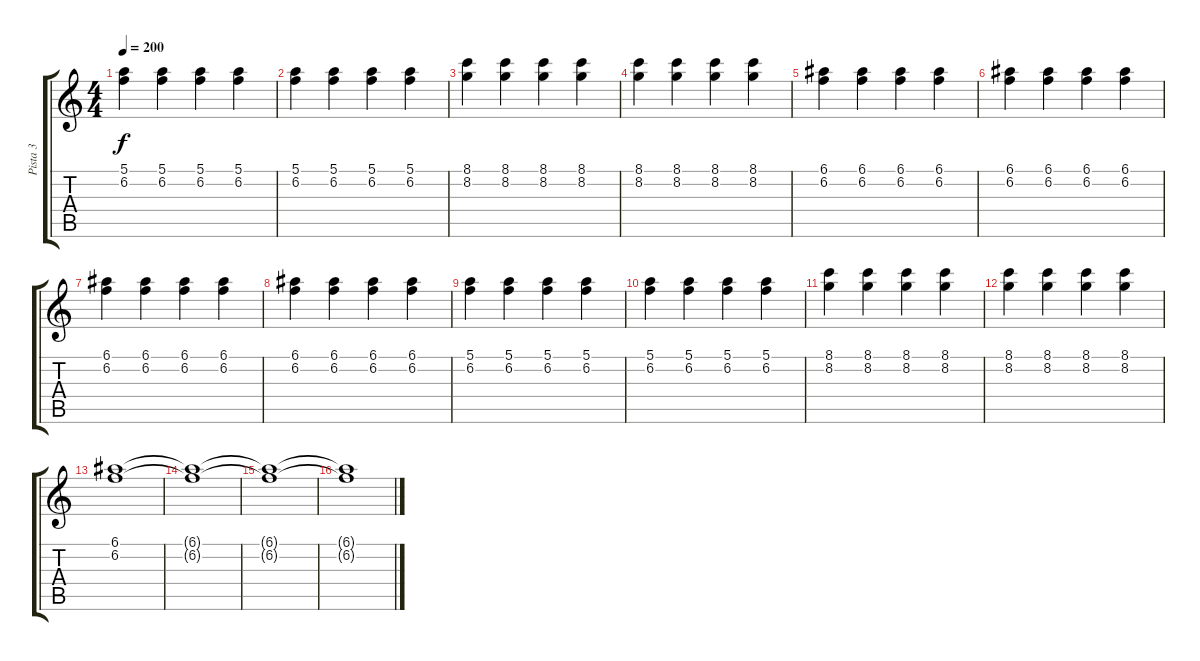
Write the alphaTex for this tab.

\track ("Pista 3" "Pista 3") {instrument distortionguitar}
\staff {score tabs}
\tuning (E4 B3 G3 D3 A2 D2) {hide}
\ts (4 4)
\tempo 200
\clef g2
\ks c
(5.1 6.2).4{dy f} (5.1 6.2).4 (5.1 6.2).4 (5.1 6.2).4 |
(5.1 6.2).4 (5.1 6.2).4 (5.1 6.2).4 (5.1 6.2).4 |
(8.1 8.2).4 (8.1 8.2).4 (8.1 8.2).4 (8.1 8.2).4 |
(8.1 8.2).4 (8.1 8.2).4 (8.1 8.2).4 (8.1 8.2).4 |
(6.1 6.2).4 (6.1 6.2).4 (6.1 6.2).4 (6.1 6.2).4 |
(6.1 6.2).4 (6.1 6.2).4 (6.1 6.2).4 (6.1 6.2).4 |
(6.1 6.2).4 (6.1 6.2).4 (6.1 6.2).4 (6.1 6.2).4 |
(6.1 6.2).4 (6.1 6.2).4 (6.1 6.2).4 (6.1 6.2).4 |
(5.1 6.2).4 (5.1 6.2).4 (5.1 6.2).4 (5.1 6.2).4 |
(5.1 6.2).4 (5.1 6.2).4 (5.1 6.2).4 (5.1 6.2).4 |
(8.1 8.2).4 (8.1 8.2).4 (8.1 8.2).4 (8.1 8.2).4 |
(8.1 8.2).4 (8.1 8.2).4 (8.1 8.2).4 (8.1 8.2).4 |
(6.1 6.2).1{volume 0} |
(6.1{t} 6.2{t}).1 |
(6.1{t} 6.2{t}).1 |
(6.1{t} 6.2{t}).1
